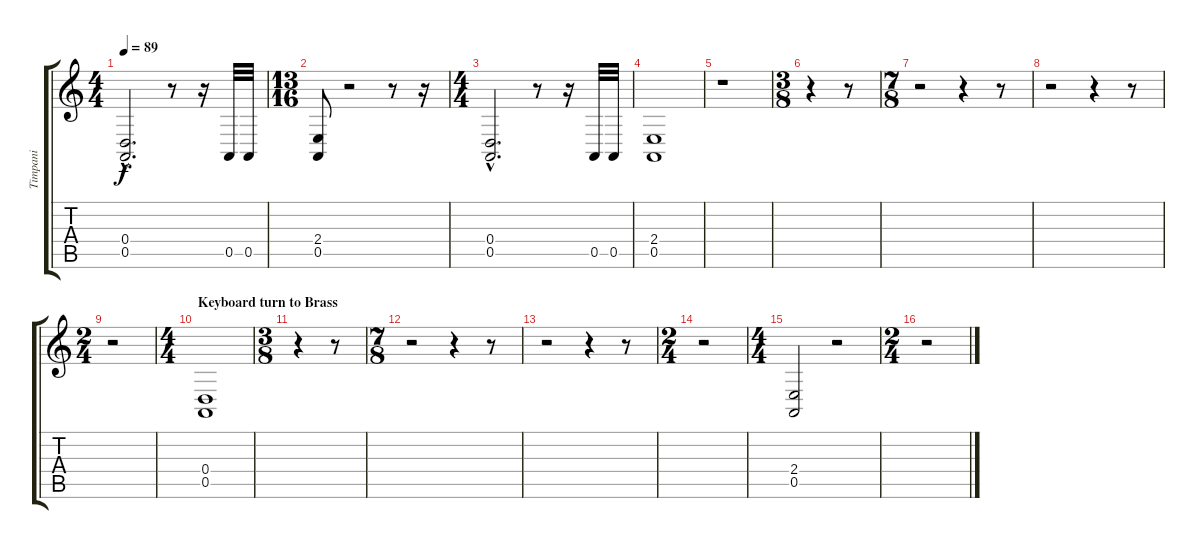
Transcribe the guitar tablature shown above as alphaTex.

\track ("Timpani" "Timpani") {instrument timpani}
\staff {score tabs}
\tuning (E4 B3 G3 D3 A2 E2) {hide}
\ts (4 4)
\tempo 89
\clef g2
\ks c
(0.4{hac} 0.5{hac}).2{d dy f instrument timpani} r.8 r.16 0.5.32 0.5.32 |
\ts (13 16)
(2.4 0.5).8 r.2 r.8 r.16 |
\ts (4 4)
(0.4{hac} 0.5{hac}).2{d} r.8 r.16 0.5.32 0.5.32 |
(2.4 0.5).1 |
r.1 |
\ts (3 8)
r.4 r.8 |
\ts (7 8)
r.2 r.4 r.8 |
r.2 r.4 r.8 |
\ts (2 4)
r.2 |
\ts (4 4)
\section ("" "Keyboard turn to Brass")
(0.4 0.5).1 |
\ts (3 8)
r.4 r.8 |
\ts (7 8)
r.2 r.4 r.8 |
r.2 r.4 r.8 |
\ts (2 4)
r.2 |
\ts (4 4)
(2.4 0.5).2 r.2 |
\ts (2 4)
r.2
